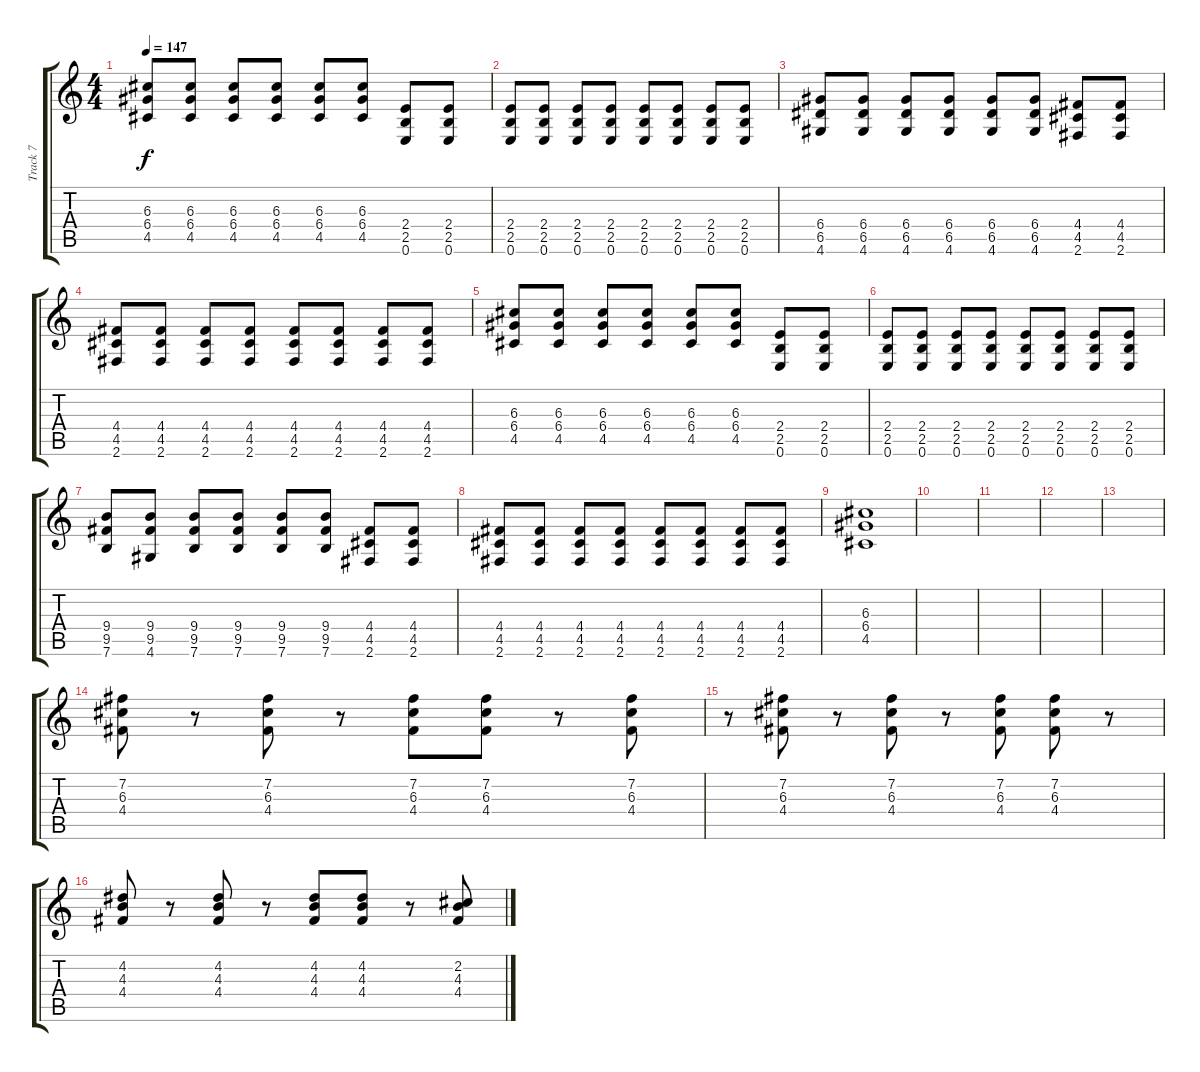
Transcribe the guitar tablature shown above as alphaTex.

\track ("Track 7" "Track 7") {instrument distortionguitar}
\staff {score tabs}
\tuning (E4 B3 G3 D3 A2 E2) {hide}
\ts (4 4)
\tempo 147
\clef g2
\ks c
(6.3 6.4 4.5).8{dy f} (6.3 6.4 4.5).8 (6.3 6.4 4.5).8 (6.3 6.4 4.5).8 (6.3 6.4 4.5).8 (6.3 6.4 4.5).8 (2.4 2.5 0.6).8 (2.4 2.5 0.6).8 |
(2.4 2.5 0.6).8 (2.4 2.5 0.6).8 (2.4 2.5 0.6).8 (2.4 2.5 0.6).8 (2.4 2.5 0.6).8 (2.4 2.5 0.6).8 (2.4 2.5 0.6).8 (2.4 2.5 0.6).8 |
(6.4 6.5 4.6).8 (6.4 6.5 4.6).8 (6.4 6.5 4.6).8 (6.4 6.5 4.6).8 (6.4 6.5 4.6).8 (6.4 6.5 4.6).8 (4.4 4.5 2.6).8 (4.4 4.5 2.6).8 |
(4.4 4.5 2.6).8 (4.4 4.5 2.6).8 (4.4 4.5 2.6).8 (4.4 4.5 2.6).8 (4.4 4.5 2.6).8 (4.4 4.5 2.6).8 (4.4 4.5 2.6).8 (4.4 4.5 2.6).8 |
(6.3 6.4 4.5).8 (6.3 6.4 4.5).8 (6.3 6.4 4.5).8 (6.3 6.4 4.5).8 (6.3 6.4 4.5).8 (6.3 6.4 4.5).8 (2.4 2.5 0.6).8 (2.4 2.5 0.6).8 |
(2.4 2.5 0.6).8 (2.4 2.5 0.6).8 (2.4 2.5 0.6).8 (2.4 2.5 0.6).8 (2.4 2.5 0.6).8 (2.4 2.5 0.6).8 (2.4 2.5 0.6).8 (2.4 2.5 0.6).8 |
(9.4 9.5 7.6).8 (9.4 9.5 4.6).8 (9.4 9.5 7.6).8 (9.4 9.5 7.6).8 (9.4 9.5 7.6).8 (9.4 9.5 7.6).8 (4.4 4.5 2.6).8 (4.4 4.5 2.6).8 |
(4.4 4.5 2.6).8 (4.4 4.5 2.6).8 (4.4 4.5 2.6).8 (4.4 4.5 2.6).8 (4.4 4.5 2.6).8 (4.4 4.5 2.6).8 (4.4 4.5 2.6).8 (4.4 4.5 2.6).8 |
(6.3 6.4 4.5).1 |
|
|
|
|
(7.2 6.3 4.4).8 r.8 (7.2 6.3 4.4).8 r.8 (7.2 6.3 4.4).8 (7.2 6.3 4.4).8 r.8 (7.2 6.3 4.4).8 |
r.8 (7.2 6.3 4.4).8 r.8 (7.2 6.3 4.4).8 r.8 (7.2 6.3 4.4).8 (7.2 6.3 4.4).8 r.8 |
(4.2 4.3 4.4).8 r.8 (4.2 4.3 4.4).8 r.8 (4.2 4.3 4.4).8 (4.2 4.3 4.4).8 r.8 (2.2 4.3 4.4).8
